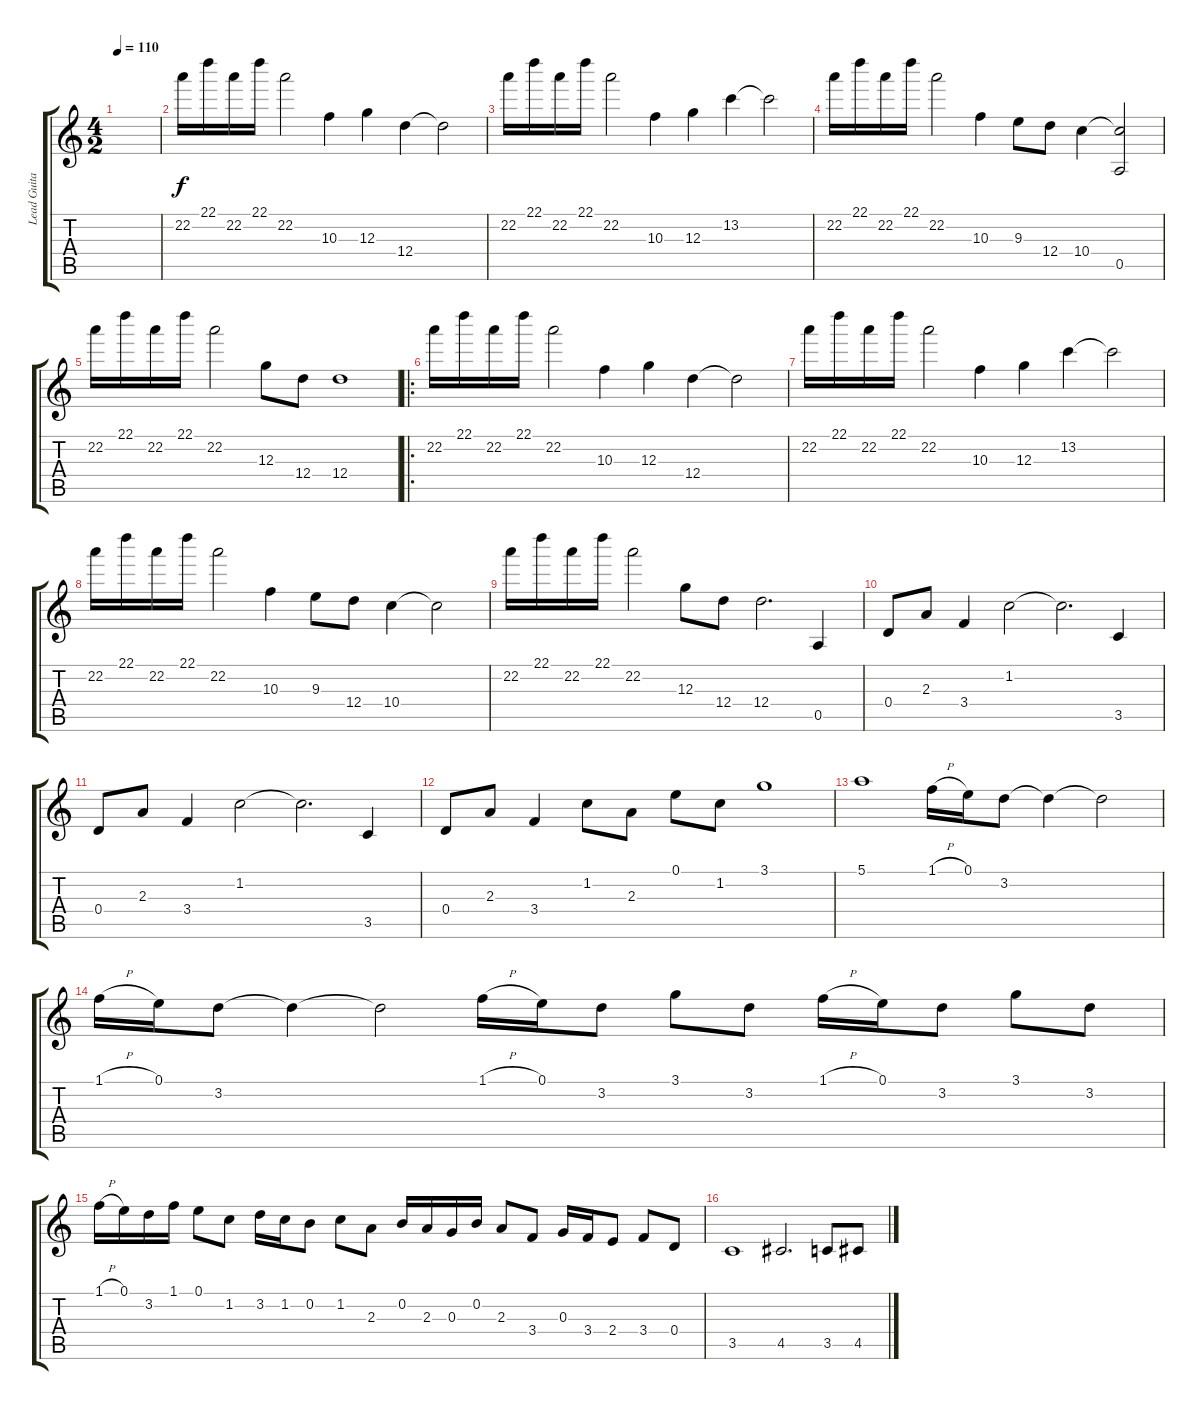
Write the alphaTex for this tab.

\track ("Lead Guitar" "Lead Guita") {instrument electricguitarclean}
\staff {score tabs}
\tuning (E4 B3 G3 D3 A2 E2) {hide}
\ts (4 2)
\tempo 110
\clef g2
\ks c
|
22.2.16{volume 3} 22.1.16 22.2.16 22.1.16 22.2.2 10.3.4 12.3.4 12.4.4 12.4{t}.2 |
22.2.16 22.1.16 22.2.16 22.1.16 22.2.2 10.3.4 12.3.4 13.2.4 13.2{t}.2 |
22.2.16 22.1.16 22.2.16 22.1.16 22.2.2 10.3.4 9.3.8 12.4.8 10.4.4 (10.4{t} 0.5).2 |
22.2.16 22.1.16 22.2.16 22.1.16 22.2.2 12.3.8 12.4.8 12.4.1 |
\ro
22.2.16{volume 3} 22.1.16 22.2.16 22.1.16 22.2.2 10.3.4 12.3.4 12.4.4 12.4{t}.2 |
22.2.16 22.1.16 22.2.16 22.1.16 22.2.2 10.3.4 12.3.4 13.2.4 13.2{t}.2 |
22.2.16 22.1.16 22.2.16 22.1.16 22.2.2 10.3.4 9.3.8 12.4.8 10.4.4 10.4{t}.2 |
22.2.16 22.1.16 22.2.16 22.1.16 22.2.2 12.3.8 12.4.8 12.4.2{d} 0.5.4{volume 5} |
0.4.8 2.3.8 3.4.4 1.2.2 1.2{t}.2{d} 3.5.4 |
0.4.8 2.3.8 3.4.4 1.2.2 1.2{t}.2{d} 3.5.4 |
0.4.8 2.3.8 3.4.4 1.2.8 2.3.8 0.1.8 1.2.8 3.1.1 |
5.1.1 1.1{h}.16 0.1.16 3.2.8 3.2{t}.4 3.2{t}.2 |
1.1{h}.16 0.1.16 3.2.8 3.2{t}.4 3.2{t}.2 1.1{h}.16 0.1.16 3.2.8 3.1.8 3.2.8 1.1{h}.16 0.1.16 3.2.8 3.1.8 3.2.8 |
1.1{h}.16 0.1.16 3.2.16 1.1.16 0.1.8 1.2.8 3.2.16 1.2.16 0.2.8 1.2.8 2.3.8 0.2.16 2.3.16 0.3.16 0.2.16 2.3.8 3.4.8 0.3.16 3.4.16 2.4.8 3.4.8 0.4.8 |
3.5.1 4.5.2{d} 3.5.8 4.5.8
